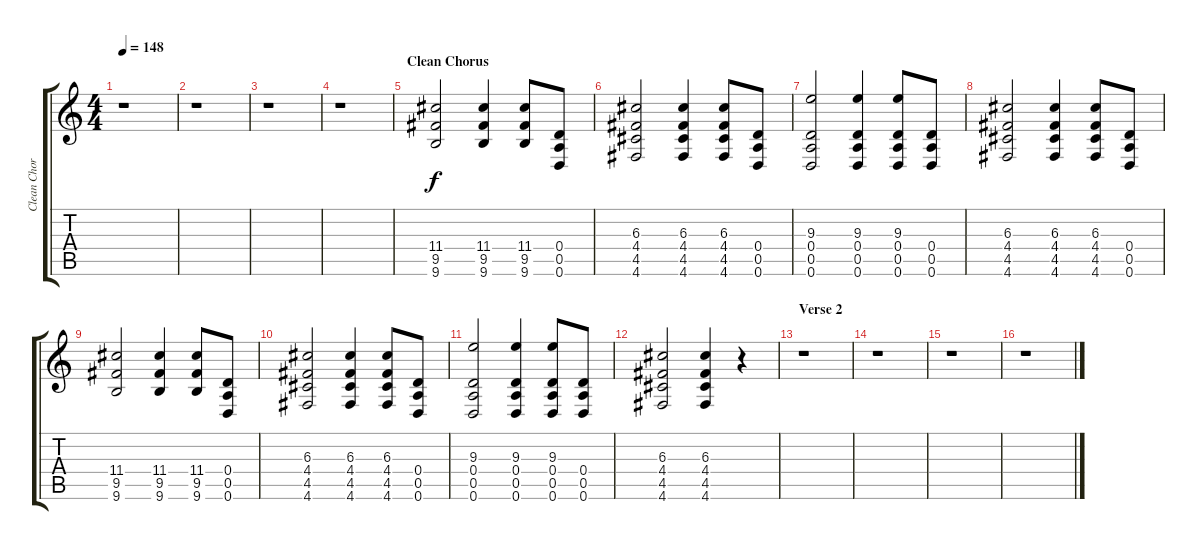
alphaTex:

\track ("Clean Chorus" "Clean Chor") {instrument electricguitarclean}
\staff {score tabs}
\tuning (E4 B3 G3 D3 A2 D2) {hide}
\ts (4 4)
\tempo 148
\clef g2
\ks c
r.1{dy f} |
r.1 |
r.1 |
r.1 |
\section ("" "Clean Chorus")
(11.4 9.5 9.6).2 (11.4 9.5 9.6).4 (11.4 9.5 9.6).8 (0.4 0.5 0.6).8 |
(6.3 4.4 4.5 4.6).2 (6.3 4.4 4.5 4.6).4 (6.3 4.4 4.5 4.6).8 (0.4 0.5 0.6).8 |
(9.3 0.4 0.5 0.6).2 (9.3 0.4 0.5 0.6).4 (9.3 0.4 0.5 0.6).8 (0.4 0.5 0.6).8 |
(6.3 4.4 4.5 4.6).2 (6.3 4.4 4.5 4.6).4 (6.3 4.4 4.5 4.6).8 (0.4 0.5 0.6).8 |
(11.4 9.5 9.6).2 (11.4 9.5 9.6).4 (11.4 9.5 9.6).8 (0.4 0.5 0.6).8 |
(6.3 4.4 4.5 4.6).2 (6.3 4.4 4.5 4.6).4 (6.3 4.4 4.5 4.6).8 (0.4 0.5 0.6).8 |
(9.3 0.4 0.5 0.6).2 (9.3 0.4 0.5 0.6).4 (9.3 0.4 0.5 0.6).8 (0.4 0.5 0.6).8 |
(6.3 4.4 4.5 4.6).2 (6.3 4.4 4.5 4.6).4 r.4 |
\section ("" "Verse 2")
r.1 |
r.1 |
r.1 |
r.1
